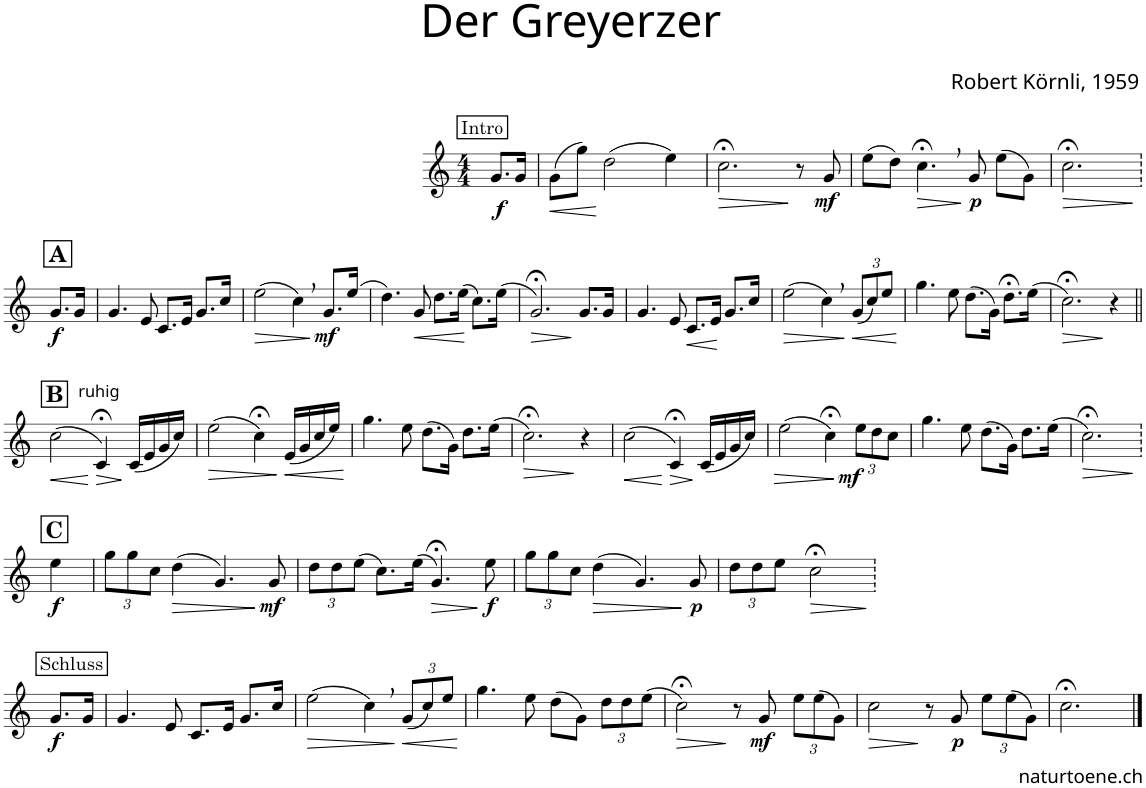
**kern	**dynam
*part1	*part1
*staff1	*staff1
*I"Alphorn	*
*I'Alphn.	*
*clefG2	*
*Trd4c6	*
*k[]	*
*M4/4	*
!!LO:REH:place=s1:a:cj:fs=11:t=Intro
=	=
!	!LO:DY:b
8.g/L	f
16g/Jk	.
=1	=1
!	!LO:HP:b
(8g\L	<
8gg\J)	.
(2dd\	[
4ee\)	.
=2	=2
!	!LO:HP:b
2.cc;<\	>
8r	]
!	!LO:DY:b
8g/	mf
=3	=3
(8ee\L	.
8dd\J)	.
!	!LO:HP:b
4.cc;<,\	>
!	!LO:DY:n=1:b
8g/	] p
(8ee\L	.
8g\J)	.
=4	=4
!	!LO:HP:b
2.cc;<\	>
.	]
!!LO:LB:g=z
!!LO:REH:place=s1:a:B:cj:fs=14:t=A
=4X1	=4X1
!	!LO:DY:b
8.g/L	f
16g/Jk	.
=5	=5
4.g/	.
8e/	.
8.c/L	.
16e/Jk	.
8.g/L	.
16cc/Jk	.
=6	=6
!	!LO:HP:b
(2ee\	>
4cc,\)	.
!	!LO:DY:n=1:b
8.g/L	] mf
(16ee/Jk	.
=7	=7
4.dd\)	.
!	!LO:HP:b
8g/	<
8.dd\L	.
(16ee\Jk	.
8.cc\L)	[
(16ee\Jk	.
=8	=8
!	!LO:HP:b
2.g;</)	>
8.g/L	]
16g/Jk	.
=9	=9
4.g/	.
8e/	.
!	!LO:HP:b
8.c/L	<
16e/Jk	.
8.g/L	[
16cc/Jk	.
=10	=10
!	!LO:HP:b
(2ee\	>
4cc,\)	.
*Xbrackettup	*
!	!LO:HP:n=1:b
(12g/L	] <
12cc/)	.
12ee/J	.
.	[
=11	=11
4.gg\	.
8ee\	.
(8.dd\L	.
16g\Jk)	.
8.dd;<\L	.
(16ee\Jk	.
=12	=12
!	!LO:HP:b
2.cc;<\)	>
4r	]
!!LO:LB:g=z
!!LO:REH:place=s1:a:B:cj:fs=14:t=B
=13||	=13||
!LO:TX:a:t=ruhig	!
!	!LO:HP:b
(2cc\	<
!	!LO:HP:n=1:b
4c;</)	[ >
(16c/LL	]
16e/	.
16g/	.
16cc/JJ)	.
=14	=14
!	!LO:HP:b
(2ee\	>
4cc;<\)	.
!	!LO:HP:n=1:b
(16e/LL	] <
16g/	.
16cc/	.
16ee/JJ)	.
.	[
=15	=15
4.gg\	.
8ee\	.
(8.dd\L	.
16g\Jk)	.
8.dd\L	.
(16ee\Jk	.
=16	=16
!	!LO:HP:b
2.cc;<\)	>
4r	]
=17	=17
!	!LO:HP:b
(2cc\	<
!	!LO:HP:n=1:b
4c;</)	[ >
(16c/LL	]
16e/	.
16g/	.
16cc/JJ)	.
=18	=18
!	!LO:HP:b
(2ee\	>
4cc;<\)	.
!	!LO:DY:n=1:b
12ee\L	] mf
12dd\	.
12cc\J	.
=19	=19
4.gg\	.
8ee\	.
(8.dd\L	.
16g\Jk)	.
8.dd\L	.
(16ee\Jk	.
=20	=20
!	!LO:HP:b
2.cc;<\)	>
.	]
!!LO:LB:g=z
!!LO:REH:place=s1:a:B:cj:fs=14:t=C
=20X2	=20X2
!	!LO:DY:b
4ee\	f
=21	=21
12gg\L	.
12gg\	.
12cc\J	.
!	!LO:HP:b
(4dd\	>
4.g/)	.
!	!LO:DY:n=1:b
8g/	] mf
=22	=22
12dd\L	.
12dd\	.
(12ee\J	.
8.cc\L)	.
(16ee\Jk	.
!	!LO:HP:b
4.g;</)	>
!	!LO:DY:n=1:b
8ee\	] f
=23	=23
12gg\L	.
12gg\	.
12cc\J	.
!	!LO:HP:b
(4dd\	>
4.g/)	.
!	!LO:DY:n=1:b
8g/	] p
=24	=24
12dd\L	.
12dd\	.
12ee\J	.
!	!LO:HP:b
2cc;<\	>
.	]
!!LO:LB:g=z
!!LO:REH:place=s1:a:cj:fs=11:t=Schluss
=24X3	=24X3
!	!LO:DY:b
8.g/L	f
16g/Jk	.
=25	=25
4.g/	.
8e/	.
8.c/L	.
16e/Jk	.
8.g/L	.
16cc/Jk	.
=26	=26
!	!LO:HP:b
(2ee\	>
4cc,\)	.
!	!LO:HP:n=1:b
(12g/L	] <
12cc/)	.
12ee/J	.
.	[
=27	=27
4.gg\	.
8ee\	.
(8dd\L	.
8g\J)	.
12dd\L	.
12dd\	.
(12ee\J	.
=28	=28
!	!LO:HP:b
2cc;<\)	>
8r	]
!	!LO:DY:b
8g/	mf
12ee\L	.
(12ee\	.
12g\J)	.
=29	=29
!	!LO:HP:b
2cc\	>
8r	]
!	!LO:DY:b
8g/	p
12ee\L	.
(12ee\	.
12g\J)	.
=30	=30
2.cc;<\	.
==	==
*-	*-
